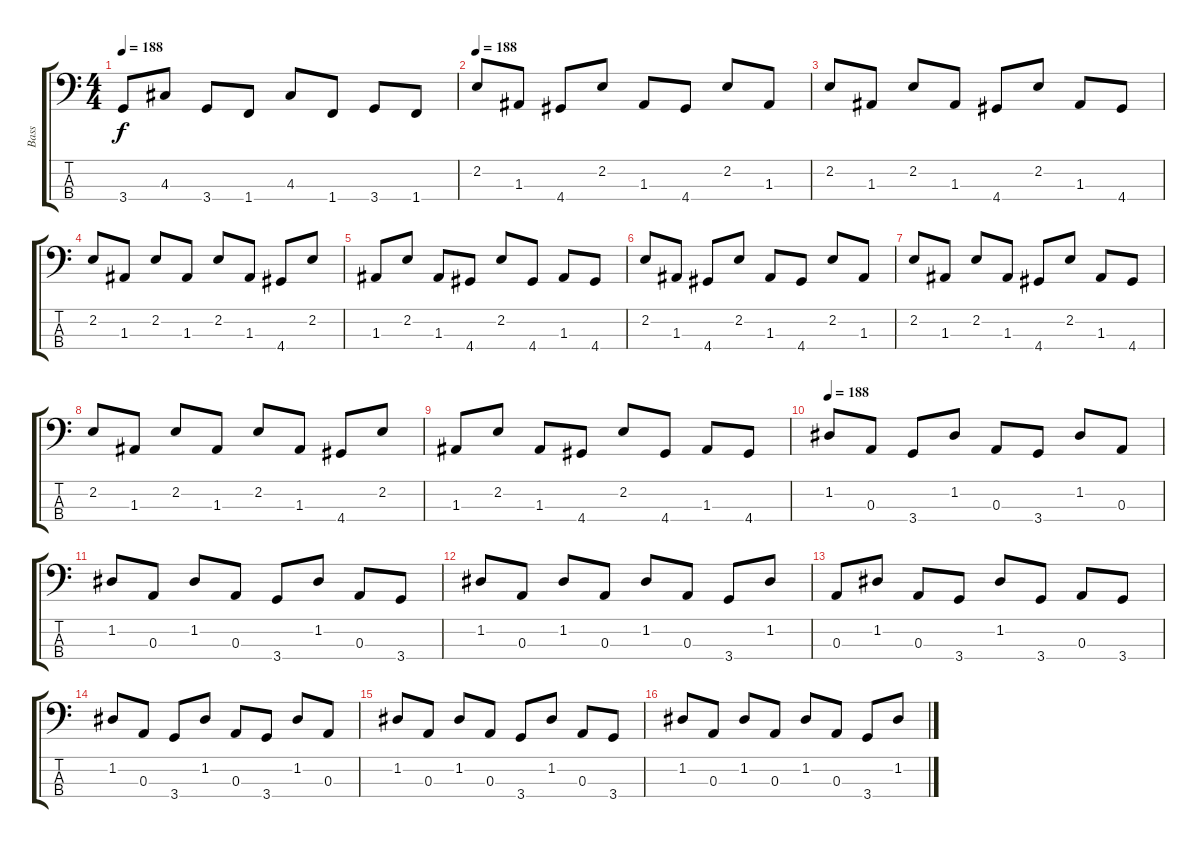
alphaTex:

\track ("Bass" "Bass") {instrument electricbassfinger}
\staff {score tabs}
\tuning (G2 D2 A1 E1) {hide}
\ts (4 4)
\tempo 188
\clef f4
\ks c
3.4.8{dy f} 4.3.8 3.4.8 1.4.8 4.3.8 1.4.8 3.4.8 1.4.8 |
\tempo 188
2.2.8 1.3.8 4.4.8 2.2.8 1.3.8 4.4.8 2.2.8 1.3.8 |
2.2.8 1.3.8 2.2.8 1.3.8 4.4.8 2.2.8 1.3.8 4.4.8 |
2.2.8 1.3.8 2.2.8 1.3.8 2.2.8 1.3.8 4.4.8 2.2.8 |
1.3.8 2.2.8 1.3.8 4.4.8 2.2.8 4.4.8 1.3.8 4.4.8 |
2.2.8 1.3.8 4.4.8 2.2.8 1.3.8 4.4.8 2.2.8 1.3.8 |
2.2.8 1.3.8 2.2.8 1.3.8 4.4.8 2.2.8 1.3.8 4.4.8 |
2.2.8 1.3.8 2.2.8 1.3.8 2.2.8 1.3.8 4.4.8 2.2.8 |
1.3.8 2.2.8 1.3.8 4.4.8 2.2.8 4.4.8 1.3.8 4.4.8 |
\tempo 188
1.2.8 0.3.8 3.4.8 1.2.8 0.3.8 3.4.8 1.2.8 0.3.8 |
1.2.8 0.3.8 1.2.8 0.3.8 3.4.8 1.2.8 0.3.8 3.4.8 |
1.2.8 0.3.8 1.2.8 0.3.8 1.2.8 0.3.8 3.4.8 1.2.8 |
0.3.8 1.2.8 0.3.8 3.4.8 1.2.8 3.4.8 0.3.8 3.4.8 |
1.2.8 0.3.8 3.4.8 1.2.8 0.3.8 3.4.8 1.2.8 0.3.8 |
1.2.8 0.3.8 1.2.8 0.3.8 3.4.8 1.2.8 0.3.8 3.4.8 |
1.2.8 0.3.8 1.2.8 0.3.8 1.2.8 0.3.8 3.4.8 1.2.8
